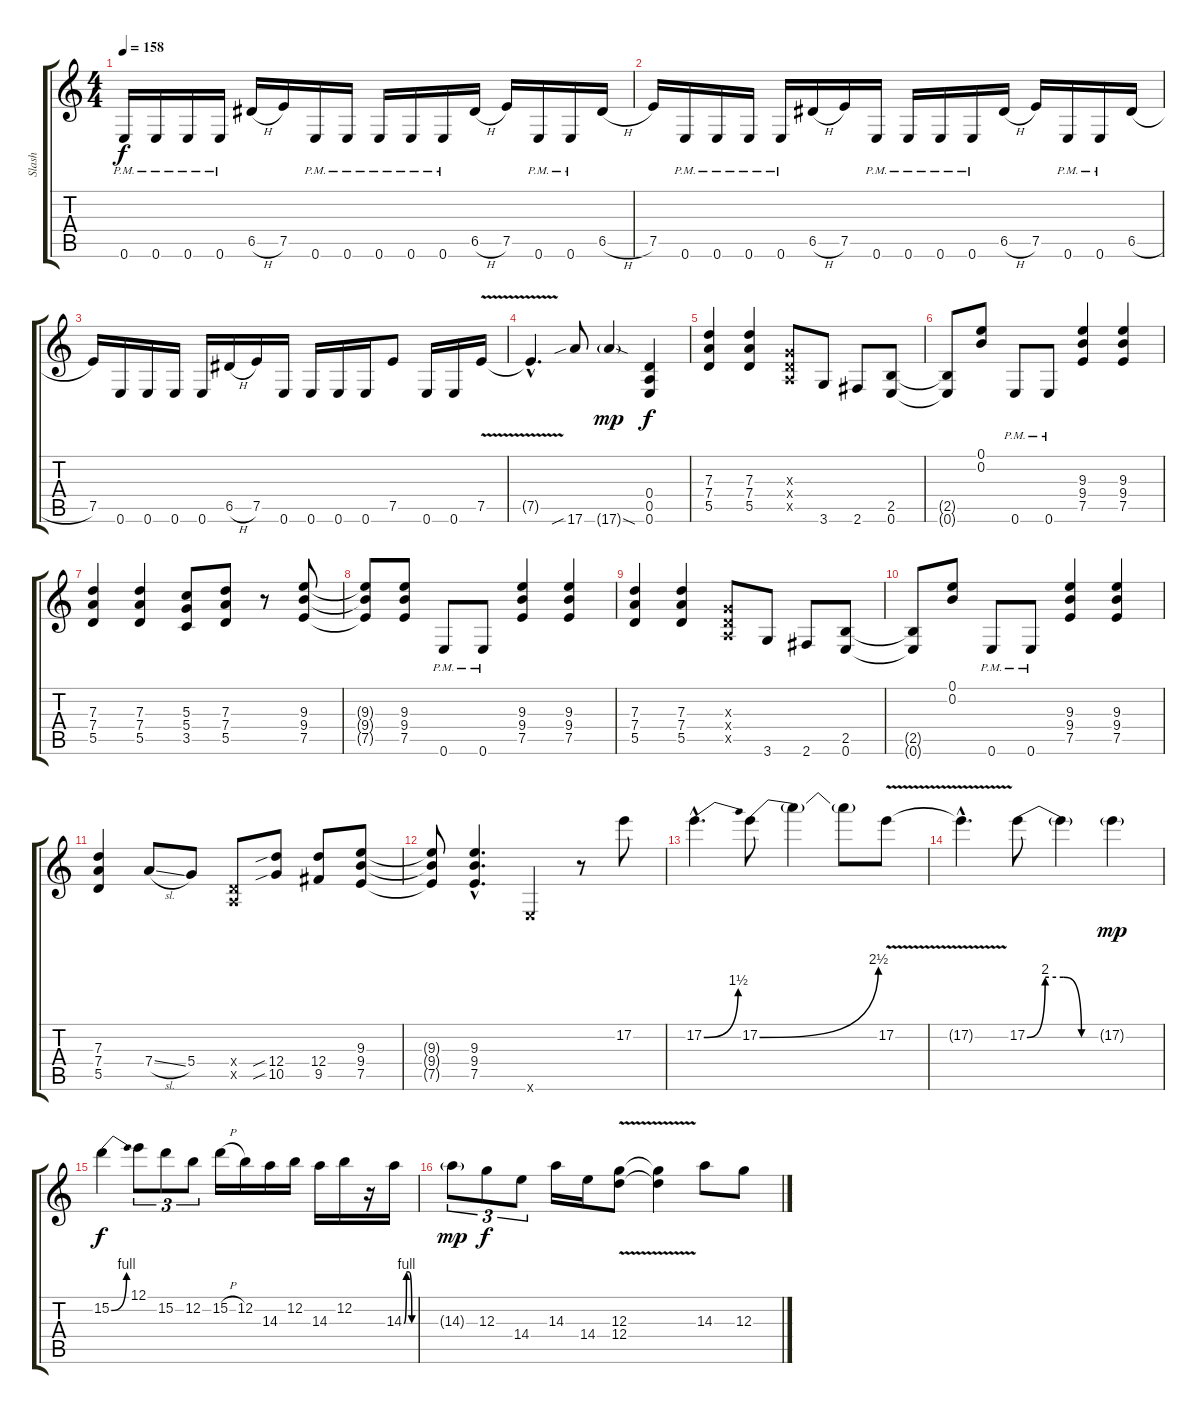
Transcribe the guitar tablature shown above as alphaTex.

\track ("Slash" "Slash") {instrument distortionguitar}
\staff {score tabs}
\tuning (E4 B3 G3 D3 A2 E2) {hide}
\ts (4 4)
\tempo 158
\clef g2
\ks c
0.6{pm}.16{dy f instrument distortionguitar} 0.6{pm}.16 0.6{pm}.16 0.6{pm}.16 6.5{h}.16 7.5.16 0.6{pm}.16 0.6{pm}.16 0.6{pm}.16 0.6{pm}.16 0.6{pm}.16 6.5{h}.16 7.5.16 0.6{pm}.16 0.6{pm}.16 6.5{h}.16 |
7.5.16 0.6{pm}.16 0.6{pm}.16 0.6{pm}.16 0.6{pm}.16 6.5{h}.16 7.5.16 0.6{pm}.16 0.6{pm}.16 0.6{pm}.16 0.6{pm}.16 6.5{h}.16 7.5.16 0.6{pm}.16 0.6{pm}.16 6.5{h}.16 |
7.5.16 0.6.16 0.6.16 0.6.16 0.6.16 6.5{h}.16 7.5.16 0.6.16 0.6.16 0.6.16 0.6.16 7.5.8 0.6.16 0.6.16 7.5{v}.16 |
7.5{hac t}.4{d} 17.6{sib}.8 17.6{sod g}.4{dy mp} (0.4 0.5 0.6).4{dy f} |
(7.3 7.4 5.5).4 (7.3 7.4 5.5).4 (0.3{x} 0.4{x} 0.5{x}).8 3.6.8 2.6.8 (2.5 0.6).8 |
(2.5{t} 0.6{t}).8 (0.1 0.2).8 0.6{pm}.8 0.6{pm}.8 (9.3 9.4 7.5).4 (9.3 9.4 7.5).4 |
(7.3 7.4 5.5).4 (7.3 7.4 5.5).4 (5.3 5.4 3.5).8 (7.3 7.4 5.5).8 r.8 (9.3 9.4 7.5).8 |
(9.3{t} 9.4{t} 7.5{t}).8 (9.3 9.4 7.5).8 0.6{pm}.8 0.6{pm}.8 (9.3 9.4 7.5).4 (9.3 9.4 7.5).4 |
(7.3 7.4 5.5).4 (7.3 7.4 5.5).4 (0.3{x} 0.4{x} 0.5{x}).8 3.6.8 2.6.8 (2.5 0.6).8 |
(2.5{t} 0.6{t}).8 (0.1 0.2).8 0.6{pm}.8 0.6{pm}.8 (9.3 9.4 7.5).4 (9.3 9.4 7.5).4 |
(7.3 7.4 5.5).4 7.4{sl}.8 5.4.8 (0.4{x} 0.5{x}).8 (12.4{sib} 10.5{sib}).8 (12.4 9.5).8 (9.3 9.4 7.5).8 |
(9.3{t} 9.4{t} 7.5{t}).8 (9.3{hac} 9.4{hac} 7.5{hac}).4{d} 0.6{x}.4 r.8 17.2.8 |
17.2{be (bend 0 0 60 6) hac}.4{d} 17.2{be (bend 0 0 60 10)}.8 17.2{t}.4 17.2{t}.8 17.2{v}.8 |
17.2{hac t}.4{d} 17.2{be (custom 0 0 15 8 30 8 45 0 60 0)}.8 17.2{t}.4 17.2{g}.4{dy mp} |
15.2{be (bend 0 0 60 4)}.4{dy f} 12.1.8{tu (3 2)} 15.2.8{tu (3 2)} 12.2.8{tu (3 2)} 15.2{h}.16 12.2.16 14.3.16 12.2.16 14.3.16 12.2.16 r.16 14.3{be (custom 0 0 15 4 30 4 45 0 60 0)}.16 |
14.3{g}.8{tu (3 2) dy mp} 12.3.8{tu (3 2) dy f} 14.4.8{tu (3 2)} 14.3.16 14.4.16 (12.3{v} 12.4{v}).8 (12.3{t} 12.4{t}).4 14.3.8 12.3.8
